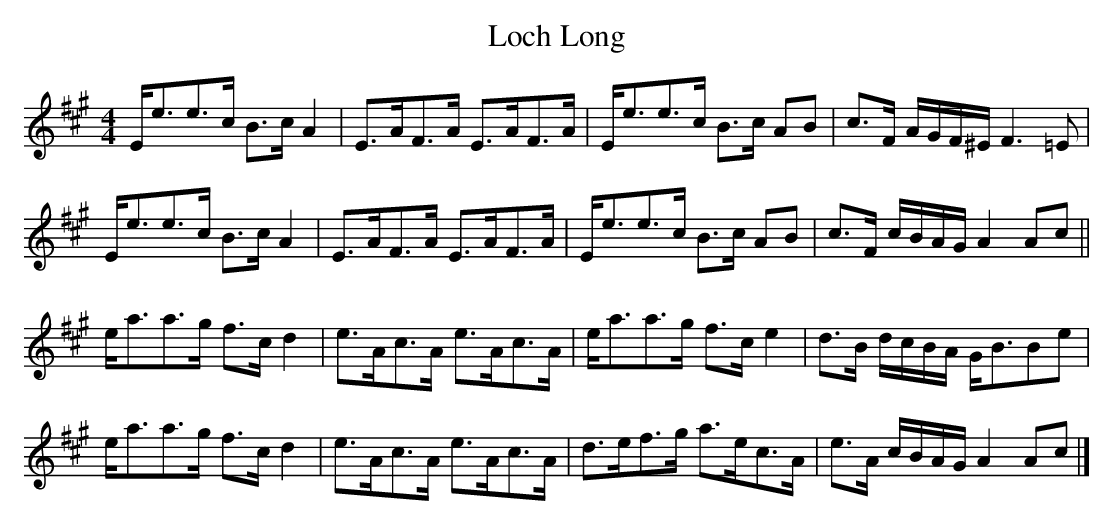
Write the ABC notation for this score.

X:1
T:Loch Long
M:4/4
L:1/8
K:A
E<ee>c B>c A2|E>AF>A E>AF>A|E<ee>c B>c AB|c>F A/G/F/^E/ F3 =E|
E<ee>c B>c A2|E>AF>A E>AF>A|E<ee>c B>c AB|c>F c/B/A/G/ A2 Ac||
e<aa>g f>c d2|e>Ac>A e>Ac>A|e<aa>g f>c e2|d>B d/c/B/A/ G<BBe|
e<aa>g f>c d2|e>Ac>A e>Ac>A|d>ef>g a>ec>A|e>A c/B/A/G/ A2 Ac|]
